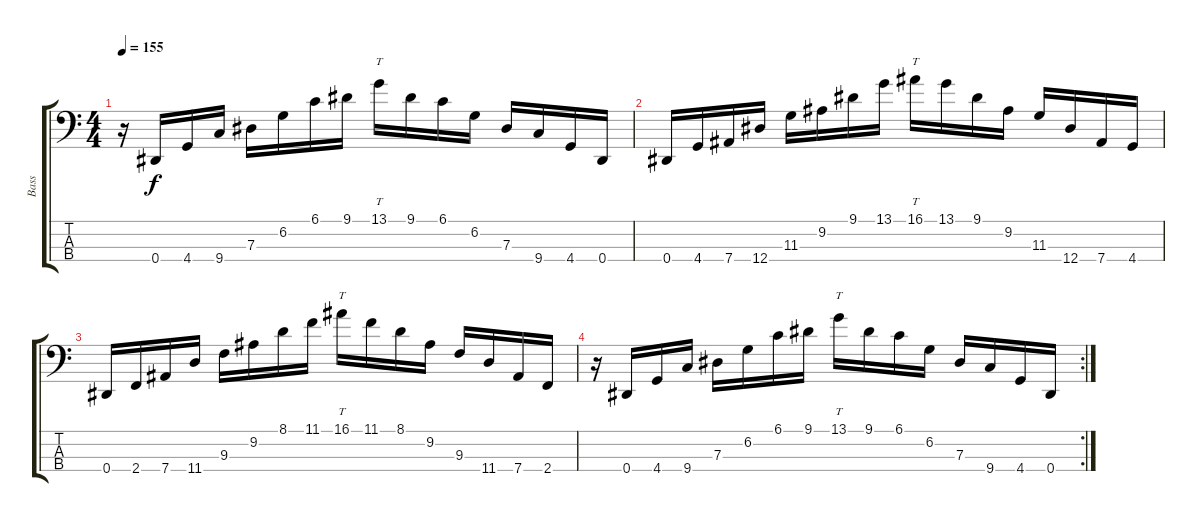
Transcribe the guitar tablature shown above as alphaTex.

\track ("Bass" "Bass") {instrument acousticbass}
\staff {score tabs}
\tuning (Gb2 Db2 Ab1 Eb1) {hide}
\ts (4 4)
\tempo 155
\clef f4
\ks c
r.16{dy f} 0.4.16 4.4.16 9.4.16 7.3.16 6.2.16 6.1.16 9.1.16 13.1.16{tt} 9.1.16 6.1.16 6.2.16 7.3.16 9.4.16 4.4.16 0.4.16 |
0.4.16 4.4.16 7.4.16 12.4.16 11.3.16 9.2.16 9.1.16 13.1.16 16.1.16{tt} 13.1.16 9.1.16 9.2.16 11.3.16 12.4.16 7.4.16 4.4.16 |
0.4.16 2.4.16 7.4.16 11.4.16 9.3.16 9.2.16 8.1.16 11.1.16 16.1.16{tt} 11.1.16 8.1.16 9.2.16 9.3.16 11.4.16 7.4.16 2.4.16 |
\rc 2
r.16 0.4.16 4.4.16 9.4.16 7.3.16 6.2.16 6.1.16 9.1.16 13.1.16{tt} 9.1.16 6.1.16 6.2.16 7.3.16 9.4.16 4.4.16 0.4.16
